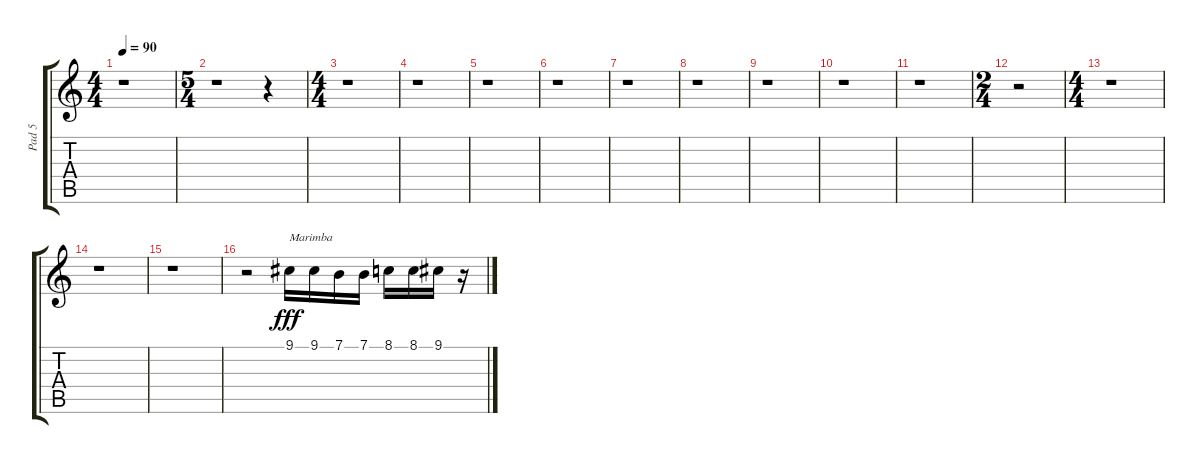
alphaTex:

\track ("Pad 5" "Pad 5") {instrument pizzicatostrings}
\staff {score tabs}
\tuning (E4 B3 G3 D3 A2 E2) {hide}
\ts (4 4)
\tempo 90
\clef g2
\ks c
r.1{dy fff} |
\ts (5 4)
r.1 r.4 |
\ts (4 4)
r.1 |
r.1 |
r.1 |
r.1 |
r.1 |
r.1 |
r.1 |
r.1 |
r.1 |
\ts (2 4)
r.2 |
\ts (4 4)
r.1 |
r.1 |
r.1 |
r.2 9.1.16{txt "Marimba" volume 16 instrument marimba} 9.1.16 7.1.16 7.1.16 8.1.16 8.1.16 9.1.16 r.16
